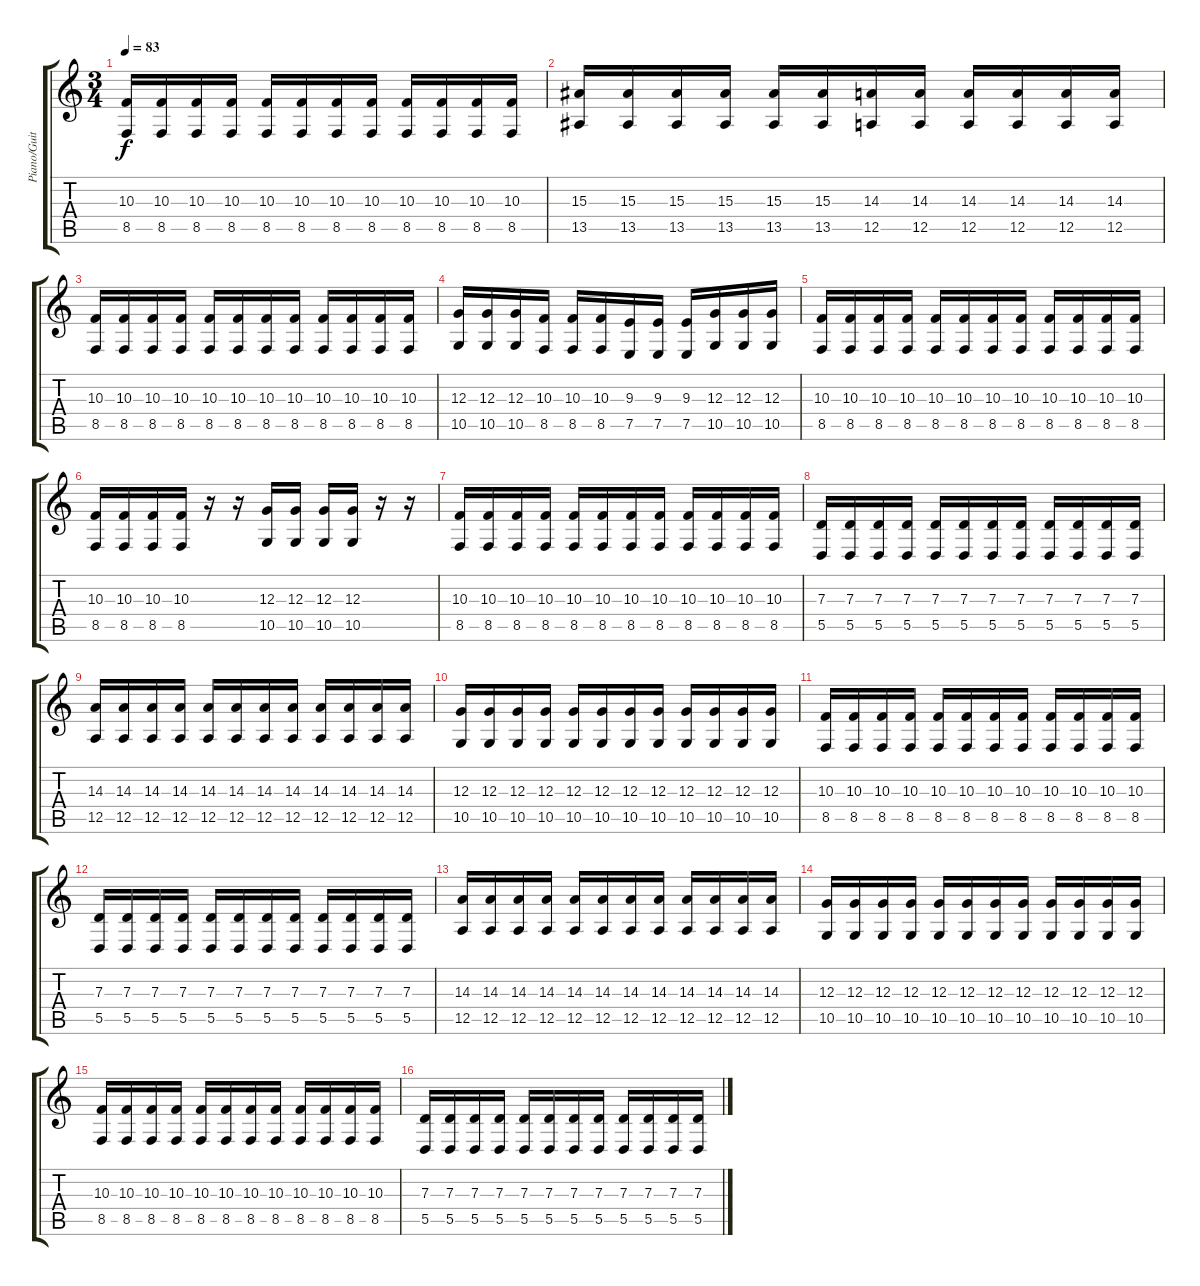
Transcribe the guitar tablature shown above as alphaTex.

\track ("Piano/Guitar 3" "Piano/Guit") {instrument acousticgrandpiano}
\staff {score tabs}
\tuning (E4 B3 G3 D3 A2 D2) {hide}
\ts (3 4)
\tempo 83
\clef g2
\ks c
(10.3 8.5).16{dy f} (10.3 8.5).16 (10.3 8.5).16 (10.3 8.5).16 (10.3 8.5).16 (10.3 8.5).16 (10.3 8.5).16 (10.3 8.5).16 (10.3 8.5).16 (10.3 8.5).16 (10.3 8.5).16 (10.3 8.5).16 |
(15.3 13.5).16 (15.3 13.5).16 (15.3 13.5).16 (15.3 13.5).16 (15.3 13.5).16 (15.3 13.5).16 (14.3 12.5).16 (14.3 12.5).16 (14.3 12.5).16 (14.3 12.5).16 (14.3 12.5).16 (14.3 12.5).16 |
(10.3 8.5).16 (10.3 8.5).16 (10.3 8.5).16 (10.3 8.5).16 (10.3 8.5).16 (10.3 8.5).16 (10.3 8.5).16 (10.3 8.5).16 (10.3 8.5).16 (10.3 8.5).16 (10.3 8.5).16 (10.3 8.5).16 |
(12.3 10.5).16 (12.3 10.5).16 (12.3 10.5).16 (10.3 8.5).16 (10.3 8.5).16 (10.3 8.5).16 (9.3 7.5).16 (9.3 7.5).16 (9.3 7.5).16 (12.3 10.5).16 (12.3 10.5).16 (12.3 10.5).16 |
(10.3 8.5).16 (10.3 8.5).16 (10.3 8.5).16 (10.3 8.5).16 (10.3 8.5).16 (10.3 8.5).16 (10.3 8.5).16 (10.3 8.5).16 (10.3 8.5).16 (10.3 8.5).16 (10.3 8.5).16 (10.3 8.5).16 |
(10.3 8.5).16 (10.3 8.5).16 (10.3 8.5).16 (10.3 8.5).16 r.16 r.16 (12.3 10.5).16 (12.3 10.5).16 (12.3 10.5).16 (12.3 10.5).16 r.16 r.16 |
(10.3 8.5).16 (10.3 8.5).16 (10.3 8.5).16 (10.3 8.5).16 (10.3 8.5).16 (10.3 8.5).16 (10.3 8.5).16 (10.3 8.5).16 (10.3 8.5).16 (10.3 8.5).16 (10.3 8.5).16 (10.3 8.5).16 |
(7.3 5.5).16 (7.3 5.5).16 (7.3 5.5).16 (7.3 5.5).16 (7.3 5.5).16 (7.3 5.5).16 (7.3 5.5).16 (7.3 5.5).16 (7.3 5.5).16 (7.3 5.5).16 (7.3 5.5).16 (7.3 5.5).16 |
(14.3 12.5).16 (14.3 12.5).16 (14.3 12.5).16 (14.3 12.5).16 (14.3 12.5).16 (14.3 12.5).16 (14.3 12.5).16 (14.3 12.5).16 (14.3 12.5).16 (14.3 12.5).16 (14.3 12.5).16 (14.3 12.5).16 |
(12.3 10.5).16 (12.3 10.5).16 (12.3 10.5).16 (12.3 10.5).16 (12.3 10.5).16 (12.3 10.5).16 (12.3 10.5).16 (12.3 10.5).16 (12.3 10.5).16 (12.3 10.5).16 (12.3 10.5).16 (12.3 10.5).16 |
(10.3 8.5).16 (10.3 8.5).16 (10.3 8.5).16 (10.3 8.5).16 (10.3 8.5).16 (10.3 8.5).16 (10.3 8.5).16 (10.3 8.5).16 (10.3 8.5).16 (10.3 8.5).16 (10.3 8.5).16 (10.3 8.5).16 |
(7.3 5.5).16 (7.3 5.5).16 (7.3 5.5).16 (7.3 5.5).16 (7.3 5.5).16 (7.3 5.5).16 (7.3 5.5).16 (7.3 5.5).16 (7.3 5.5).16 (7.3 5.5).16 (7.3 5.5).16 (7.3 5.5).16 |
(14.3 12.5).16 (14.3 12.5).16 (14.3 12.5).16 (14.3 12.5).16 (14.3 12.5).16 (14.3 12.5).16 (14.3 12.5).16 (14.3 12.5).16 (14.3 12.5).16 (14.3 12.5).16 (14.3 12.5).16 (14.3 12.5).16 |
(12.3 10.5).16 (12.3 10.5).16 (12.3 10.5).16 (12.3 10.5).16 (12.3 10.5).16 (12.3 10.5).16 (12.3 10.5).16 (12.3 10.5).16 (12.3 10.5).16 (12.3 10.5).16 (12.3 10.5).16 (12.3 10.5).16 |
(10.3 8.5).16 (10.3 8.5).16 (10.3 8.5).16 (10.3 8.5).16 (10.3 8.5).16 (10.3 8.5).16 (10.3 8.5).16 (10.3 8.5).16 (10.3 8.5).16 (10.3 8.5).16 (10.3 8.5).16 (10.3 8.5).16 |
(7.3 5.5).16 (7.3 5.5).16 (7.3 5.5).16 (7.3 5.5).16 (7.3 5.5).16 (7.3 5.5).16 (7.3 5.5).16 (7.3 5.5).16 (7.3 5.5).16 (7.3 5.5).16 (7.3 5.5).16 (7.3 5.5).16
